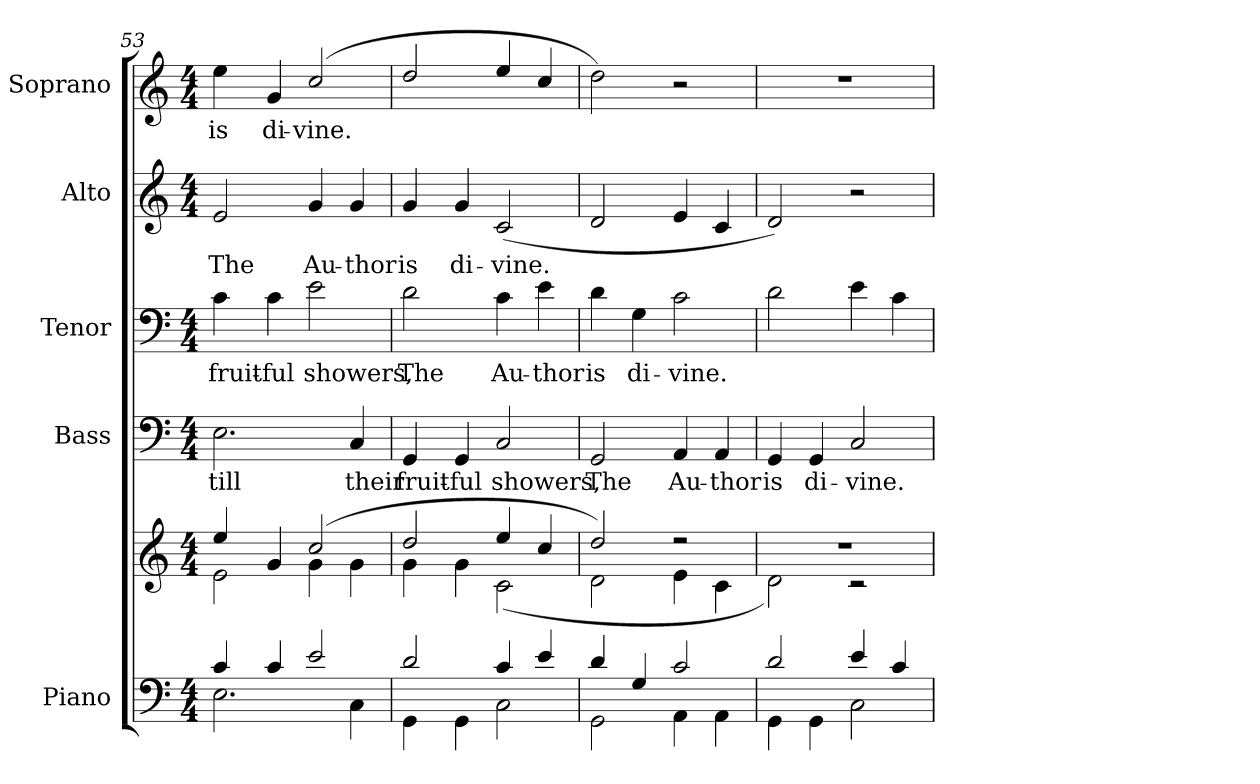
**kern	**kern	**kern	**text	**kern	**text	**kern	**text	**kern	**text
*part5	*part5	*part4	*part4	*part3	*part3	*part2	*part2	*part1	*part1
*staff6	*staff5	*staff4	*staff4	*staff3	*staff3	*staff2	*staff2	*staff1	*staff1
*I"Piano	*	*I"Bass	*	*I"Tenor	*	*I"Alto	*	*I"Soprano	*
*I'Pno.	*	*I'B.	*	*I'T.	*	*I'A.	*	*I'S.	*
*clefF4	*clefG2	*clefF4	*	*clefF4	*	*clefG2	*	*clefG2	*
*k[]	*k[]	*k[]	*	*k[]	*	*k[]	*	*k[]	*
*C:	*C:	*C:	*	*C:	*	*C:	*	*C:	*
*M4/4	*M4/4	*M4/4	*	*M4/4	*	*M4/4	*	*M4/4	*
=53	=53	=53	=53	=53	=53	=53	=53	=53	=53
*^	*^	*	*	*	*	*	*	*	*
!	!	!	!	!	!LO:LY:b:color=#000000	!	!	!	!	!	!
!	!	!	!	!	!	!	!LO:LY:b:color=#000000	!	!	!	!
!	!	!	!	!	!	!	!	!	!LO:LY:b:color=#000000	!	!
!	!	!	!	!	!	!	!	!	!	!	!LO:LY:b:color=#000000
4ci/	2.Ei\	4eei/	2ei\	2.Ei\	-till	4ci\	fruit-	2ei/	The	4eei\	is
!	!	!	!	!	!	!	!LO:LY:b:color=#000000	!	!	!	!
!	!	!	!	!	!	!	!	!	!	!	!LO:LY:b:color=#000000
4ci/	.	4gi/	.	.	.	4ci\	-ful	.	.	4gi/	di-
!	!	!	!	!	!	!	!LO:LY:b:color=#000000	!	!	!	!
!	!	!	!	!	!	!	!	!	!LO:LY:b:color=#000000	!	!
!	!	!	!	!	!	!	!	!	!	!	!LO:LY:b:color=#000000
2ei/	.	(2cci/	4gi\	.	.	2ei\	showers,	4gi/	Au-	(2cci/	-vine.
!	!	!	!	!	!LO:LY:b:color=#000000	!	!	!	!	!	!
!	!	!	!	!	!	!	!	!	!LO:LY:b:color=#000000	!	!
.	4Ci\	.	4gi\	4Ci/	their	.	.	4gi/	-thor	.	.
!!LO:PB:g=z
=54	=54	=54	=54	=54	=54	=54	=54	=54	=54	=54	=54
!	!	!	!	!	!LO:LY:b:color=#000000	!	!	!	!	!	!
!	!	!	!	!	!	!	!LO:LY:b:color=#000000	!	!	!	!
!	!	!	!	!	!	!	!	!	!LO:LY:b:color=#000000	!	!
2di/	4GGi\	2ddi/	4gi\	4GGi/	fruit-	2di\	The	4gi/	is	2ddi/	.
!	!	!	!	!	!LO:LY:b:color=#000000	!	!	!	!	!	!
!	!	!	!	!	!	!	!	!	!LO:LY:b:color=#000000	!	!
.	4GGi\	.	4gi\	4GGi/	-ful	.	.	4gi/	di-	.	.
!	!	!	!	!	!LO:LY:b:color=#000000	!	!	!	!	!	!
!	!	!	!	!	!	!	!LO:LY:b:color=#000000	!	!	!	!
!	!	!	!	!	!	!	!	!	!LO:LY:b:color=#000000	!	!
4ci/	2Ci\	4eei/	(2ci\	2Ci/	showers,	4ci\	Au-	(2ci/	-vine.	4eei/	.
!	!	!	!	!	!	!	!LO:LY:b:color=#000000	!	!	!	!
4ei/	.	4cci/	.	.	.	4ei\	-thor	.	.	4cci/	.
=55	=55	=55	=55	=55	=55	=55	=55	=55	=55	=55	=55
!	!	!	!	!	!LO:LY:b:color=#000000	!	!	!	!	!	!
!	!	!	!	!	!	!	!LO:LY:b:color=#000000	!	!	!	!
4di/	2GGi\	2ddi/)	2di\	2GGi/	The	4di\	is	2di/	.	2ddi\)	.
!	!	!	!	!	!	!	!LO:LY:b:color=#000000	!	!	!	!
4Gi/	.	.	.	.	.	4Gi\	di-	.	.	.	.
!	!	!	!	!	!LO:LY:b:color=#000000	!	!	!	!	!	!
!	!	!	!	!	!	!	!LO:LY:b:color=#000000	!	!	!	!
2ci/	4AAi\	2r	4ei\	4AAi/	Au-	2ci\	-vine.	4ei/	.	2r	.
!	!	!	!	!	!LO:LY:b:color=#000000	!	!	!	!	!	!
.	4AAi\	.	4ci\	4AAi/	-thor	.	.	4ci/	.	.	.
=56	=56	=56	=56	=56	=56	=56	=56	=56	=56	=56	=56
!	!	!	!	!	!LO:LY:b:color=#000000	!	!	!	!	!	!
2di/	4GGi\	1r	2di\)	4GGi/	is	2di\	.	2di/)	.	1r	.
!	!	!	!	!	!LO:LY:b:color=#000000	!	!	!	!	!	!
.	4GGi\	.	.	4GGi/	di-	.	.	.	.	.	.
!	!	!	!	!	!LO:LY:b:color=#000000	!	!	!	!	!	!
4ei/	2Ci\	.	2r	2Ci/	-vine.	4ei\	.	2r	.	.	.
4ci/	.	.	.	.	.	4ci\	.	.	.	.	.
*v	*v	*	*	*	*	*	*	*	*	*	*
*	*v	*v	*	*	*	*	*	*	*	*
=	=	=	=	=	=	=	=	=	=
*-	*-	*-	*-	*-	*-	*-	*-	*-	*-
